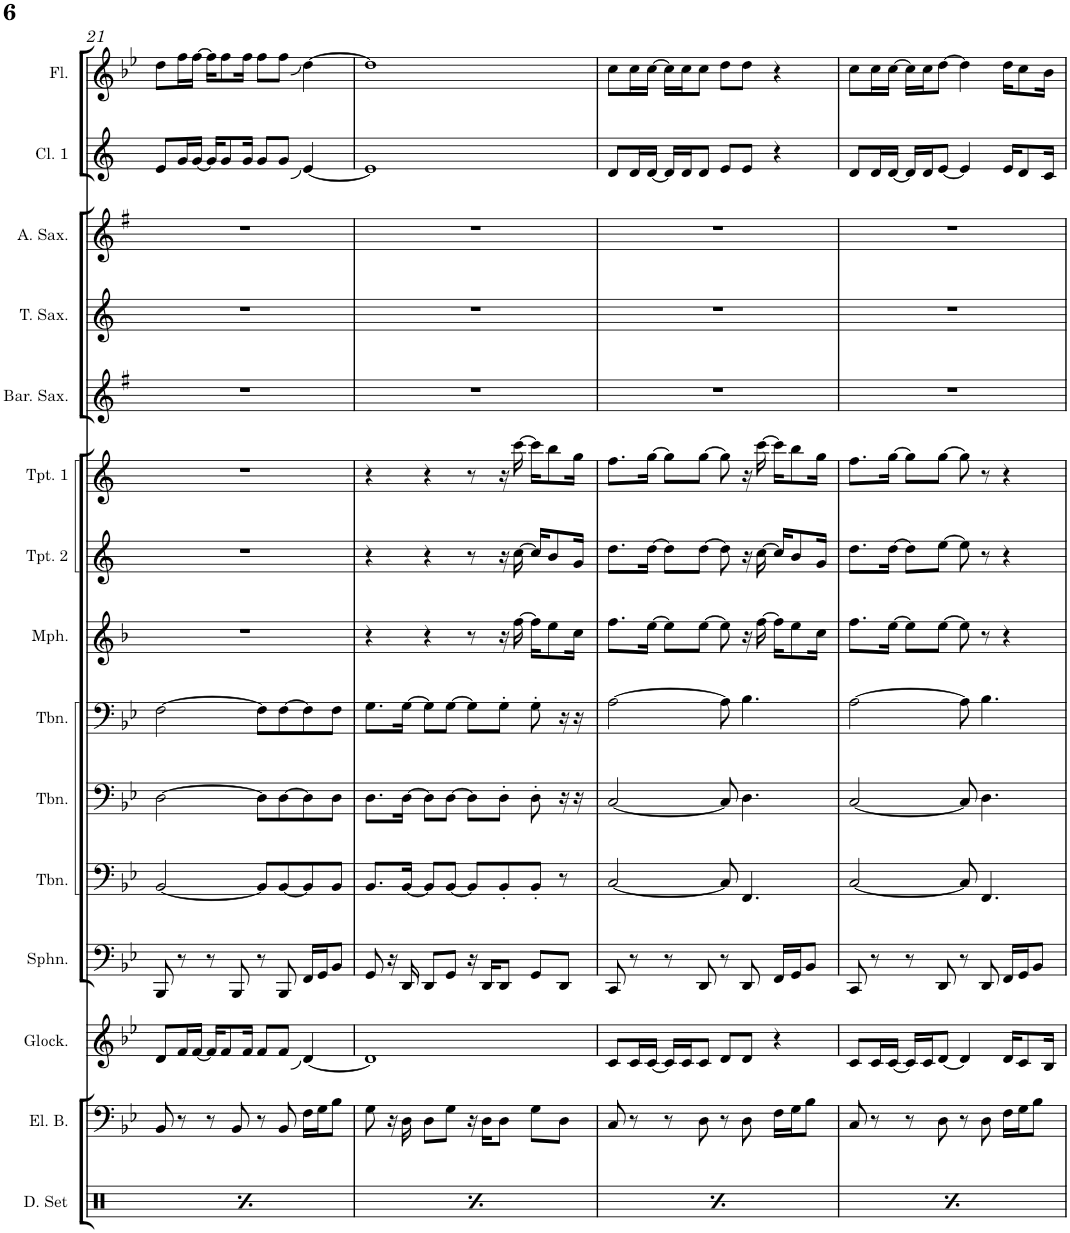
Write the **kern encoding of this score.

**kern	**kern	**kern	**kern	**kern	**kern	**kern	**kern	**kern	**kern	**kern	**kern	**kern	**kern	**kern
*part15	*part14	*part13	*part12	*part11	*part10	*part9	*part8	*part7	*part6	*part5	*part4	*part3	*part2	*part1
*staff15	*staff14	*staff13	*staff12	*staff11	*staff10	*staff9	*staff8	*staff7	*staff6	*staff5	*staff4	*staff3	*staff2	*staff1
*I"Drumset	*I"Electric Bass	*I"Glockenspiel	*I"Sousaphone	*I"Trombone	*I"Trombone	*I"Trombone	*I"Mellophone	*I"Trumpet 2	*I"Trumpet 1	*I"Baritone Sax	*I"Tenor Sax	*I"Alto Sax	*I"Clarinet 1	*I"Flute
*I'D. Set	*I'El. B.	*I'Glock.	*I'Sphn.	*I'Tbn.	*I'Tbn.	*I'Tbn.	*I'Mph.	*I'Tpt. 2	*I'Tpt. 1	*I'Bar. Sax.	*I'T. Sax.	*I'A. Sax.	*I'Cl. 1	*I'Fl.
!!LO:PB:g=z
*clefX	*clefF4	*clefG2	*clefF4	*clefF4	*clefF4	*clefF4	*clefG2	*clefG2	*clefG2	*clefG2	*clefG2	*clefG2	*clefG2	*clefG2
*	*Trd7c12	*Trd-14c-24	*	*	*	*	*Trd4c7	*Trd1c2	*Trd1c2	*Trd12c21	*Trd8c14	*Trd5c9	*Trd1c2	*
*k[]	*k[b-e-]	*k[b-e-]	*k[b-e-]	*k[b-e-]	*k[b-e-]	*k[b-e-]	*k[b-]	*k[]	*k[]	*k[f#]	*k[]	*k[f#]	*k[]	*k[b-e-]
*M4/4	*M4/4	*M4/4	*M4/4	*M4/4	*M4/4	*M4/4	*M4/4	*M4/4	*M4/4	*M4/4	*M4/4	*M4/4	*M4/4	*M4/4
=21	=21	=21	=21	=21	=21	=21	=21	=21	=21	=21	=21	=21	=21	=21
*^	*	*	*	*	*	*	*	*	*	*	*	*	*	*
8r	4Rf\	8BB-/	8d/L	8BBB-/	[2BB-/	[2D\	[2F\	1r	1r	1r	1r	1r	1r	8e/L	8dd\L
8Ree/L	.	8r	16f/L	8r	.	.	.	.	.	.	.	.	.	16g/L	16ff\L
.	.	.	[16f/JJ	.	.	.	.	.	.	.	.	.	.	[16g/JJ	[16ff\JJ
8Rcc/	4Rf\	8r	16f/KL]	8r	.	.	.	.	.	.	.	.	.	16g/KL]	16ff\KL]
.	.	.	8f/	.	.	.	.	.	.	.	.	.	.	8g/	8ff\
8Ree/J	.	8BB-/	.	8BBB-/	.	.	.	.	.	.	.	.	.	.	.
.	.	.	16f/Jk	.	.	.	.	.	.	.	.	.	.	16g/Jk	16ff\Jk
8r	4Rf\	8r	8f/L	8r	8BB-/L]	8D\L]	8F\L]	.	.	.	.	.	.	8g/L	8ff\L
8Ree/L	.	8BB-/	8f/J	8BBB-/	[8BB-/	[8D\	[8F\	.	.	.	.	.	.	8g/J	8ff\J
8Rcc/	4Rf\	16F\LL	[4d/	16FF/LL	8BB-/]	8D\]	8F\]	.	.	.	.	.	.	[4e/	[4dd\
.	.	16G\J	.	16GG/J	.	.	.	.	.	.	.	.	.	.	.
8Ree/J	.	8B-\J	.	8BB-/J	8BB-/J	8D\J	8F\J	.	.	.	.	.	.	.	.
=22	=22	=22	=22	=22	=22	=22	=22	=22	=22	=22	=22	=22	=22	=22	=22
8r	4Rf\	8G\	1d]	8GG/	8.BB-/L	8.D\L	8.G\L	4r	4r	4r	1r	1r	1r	1e]	1dd]
8Ree/L	.	16r	.	16r	.	.	.	.	.	.	.	.	.	.	.
.	.	16D\	.	16DD/	[16BB-/Jk	[16D\Jk	[16G\Jk	.	.	.	.	.	.	.	.
8Rcc/	4Rf\	8D\L	.	8DD/L	8BB-/L]	8D\L]	8G\L]	4r	4r	4r	.	.	.	.	.
8Ree/J	.	8G\J	.	8GG/J	[8BB-/J	[8D\J	[8G\J	.	.	.	.	.	.	.	.
8r	4Rf\	16r	.	16r	8BB-/L]	8D\L]	8G\L]	8r	8r	8r	.	.	.	.	.
.	.	16D\KL	.	16DD/KL	.	.	.	.	.	.	.	.	.	.	.
8Ree/L	.	8D\J	.	8DD/J	8BB-'/	8D'\J	8G'\J	16r	16r	16r	.	.	.	.	.
.	.	.	.	.	.	.	.	[16ff\	[16cc\	[16ccc\	.	.	.	.	.
8Rcc/	4Rf\	8G\L	.	8GG/L	8BB-'/J	8D'\	8G'\	16ff\KL]	16cc/KL]	16ccc\KL]	.	.	.	.	.
.	.	.	.	.	.	.	.	8ee\	8b/	8bb\	.	.	.	.	.
8Ree/J	.	8D\J	.	8DD/J	8r	16r	16r	.	.	.	.	.	.	.	.
.	.	.	.	.	.	16r	16r	16cc\Jk	16g/Jk	16gg\Jk	.	.	.	.	.
=23	=23	=23	=23	=23	=23	=23	=23	=23	=23	=23	=23	=23	=23	=23	=23
8r	4Rf\	8C/	8c/L	8CC/	[2C/	[2C/	[2A\	8.ff\L	8.dd\L	8.ff\L	1r	1r	1r	8d/L	8cc\L
8Ree/L	.	8r	16c/L	8r	.	.	.	.	.	.	.	.	.	16d/L	16cc\L
.	.	.	[16c/JJ	.	.	.	.	[16ee\Jk	[16dd\Jk	[16gg\Jk	.	.	.	[16d/JJ	[16cc\JJ
8Rcc/	4Rf\	8r	16c/LL]	8r	.	.	.	8ee\L]	8dd\L]	8gg\L]	.	.	.	16d/LL]	16cc\LL]
.	.	.	16c/J	.	.	.	.	.	.	.	.	.	.	16d/J	16cc\J
8Ree/J	.	8D\	8c/J	8DD/	.	.	.	[8ee\J	[8dd\J	[8gg\J	.	.	.	8d/J	8cc\J
8r	4Rf\	8r	8d/L	8r	8C/]	8C/]	8A\]	8ee\]	8dd\]	8gg\]	.	.	.	8e/L	8dd\L
8Ree/L	.	8D\	8d/J	8DD/	4.FF/	4.D\	4.B-\	16r	16r	16r	.	.	.	8e/J	8dd\J
.	.	.	.	.	.	.	.	[16ff\	[16cc\	[16ccc\	.	.	.	.	.
8Rcc/	4Rf\	16F\LL	4r	16FF/LL	.	.	.	16ff\KL]	16cc/KL]	16ccc\KL]	.	.	.	4r	4r
.	.	16G\J	.	16GG/J	.	.	.	8ee\	8b/	8bb\	.	.	.	.	.
8Ree/J	.	8B-\J	.	8BB-/J	.	.	.	.	.	.	.	.	.	.	.
.	.	.	.	.	.	.	.	16cc\Jk	16g/Jk	16gg\Jk	.	.	.	.	.
=24	=24	=24	=24	=24	=24	=24	=24	=24	=24	=24	=24	=24	=24	=24	=24
8r	4Rf\	8C/	8c/L	8CC/	[2C/	[2C/	[2A\	8.ff\L	8.dd\L	8.ff\L	1r	1r	1r	8d/L	8cc\L
8Ree/L	.	8r	16c/L	8r	.	.	.	.	.	.	.	.	.	16d/L	16cc\L
.	.	.	[16c/JJ	.	.	.	.	[16ee\Jk	[16dd\Jk	[16gg\Jk	.	.	.	[16d/JJ	[16cc\JJ
8Rcc/	4Rf\	8r	16c/LL]	8r	.	.	.	8ee\L]	8dd\L]	8gg\L]	.	.	.	16d/LL]	16cc\LL]
.	.	.	16c/J	.	.	.	.	.	.	.	.	.	.	16d/J	16cc\J
8Ree/J	.	8D\	[8d/J	8DD/	.	.	.	[8ee\J	[8ee\J	[8gg\J	.	.	.	[8e/J	[8dd\J
8r	4Rf\	8r	4d/]	8r	8C/]	8C/]	8A\]	8ee\]	8ee\]	8gg\]	.	.	.	4e/]	4dd\]
8Ree/L	.	8D\	.	8DD/	4.FF/	4.D\	4.B-\	8r	8r	8r	.	.	.	.	.
8Rcc/	4Rf\	16F\LL	16d/KL	16FF/LL	.	.	.	4r	4r	4r	.	.	.	16e/KL	16dd\KL
.	.	16G\J	8c/	16GG/J	.	.	.	.	.	.	.	.	.	8d/	8cc\
8Ree/J	.	8B-\J	.	8BB-/J	.	.	.	.	.	.	.	.	.	.	.
.	.	.	16B-/Jk	.	.	.	.	.	.	.	.	.	.	16c/Jk	16b-\Jk
*v	*v	*	*	*	*	*	*	*	*	*	*	*	*	*	*
=	=	=	=	=	=	=	=	=	=	=	=	=	=	=
*-	*-	*-	*-	*-	*-	*-	*-	*-	*-	*-	*-	*-	*-	*-
